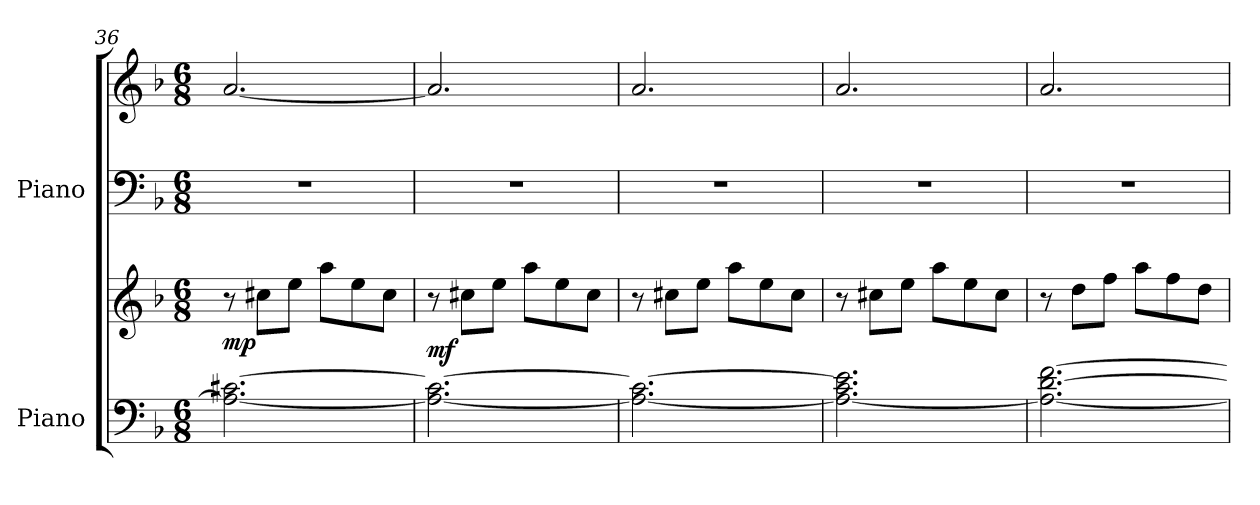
**kern	**kern	**dynam	**kern	**kern
*part2	*part2	*part2	*part1	*part1
*staff4	*staff3	*staff3/4	*staff2	*staff1
*I"Piano	*	*	*I"Piano	*
*I'Pno.	*	*	*I'Pno.	*
*clefF4	*clefG2	*	*clefF4	*clefG2
*k[b-]	*k[b-]	*	*k[b-]	*k[b-]
*M6/8	*M6/8	*	*M6/8	*M6/8
=36	=36	=36	=36	=36
!	!	!LO:DY:b	!	!
2.A\_ [2.c#X\	8r	mp	2.r	[2.a/
.	8cc#X\L	.	.	.
.	8ee\J	.	.	.
.	8aa\L	.	.	.
.	8ee\	.	.	.
.	8cc#\J	.	.	.
=37	=37	=37	=37	=37
!	!	!LO:DY:b	!	!
2.A\_ 2.c#\_	8r	mf	2.r	2.a/]
.	8cc#X\L	.	.	.
.	8ee\J	.	.	.
.	8aa\L	.	.	.
.	8ee\	.	.	.
.	8cc#\J	.	.	.
=38	=38	=38	=38	=38
2.A\_ 2.c#\_	8r	.	2.r	2.a/
.	8cc#X\L	.	.	.
.	8ee\J	.	.	.
.	8aa\L	.	.	.
.	8ee\	.	.	.
.	8cc#\J	.	.	.
!!LO:LB:g=z
=39	=39	=39	=39	=39
2.A\_ 2.c#\] 2.e\	8r	.	2.r	2.a/
.	8cc#X\L	.	.	.
.	8ee\J	.	.	.
.	8aa\L	.	.	.
.	8ee\	.	.	.
.	8cc#\J	.	.	.
=40	=40	=40	=40	=40
2.A\_ [2.d\ [2.f\	8r	.	2.r	2.a/
.	8dd\L	.	.	.
.	8ff\J	.	.	.
.	8aa\L	.	.	.
.	8ff\	.	.	.
.	8dd\J	.	.	.
=	=	=	=	=
*-	*-	*-	*-	*-
